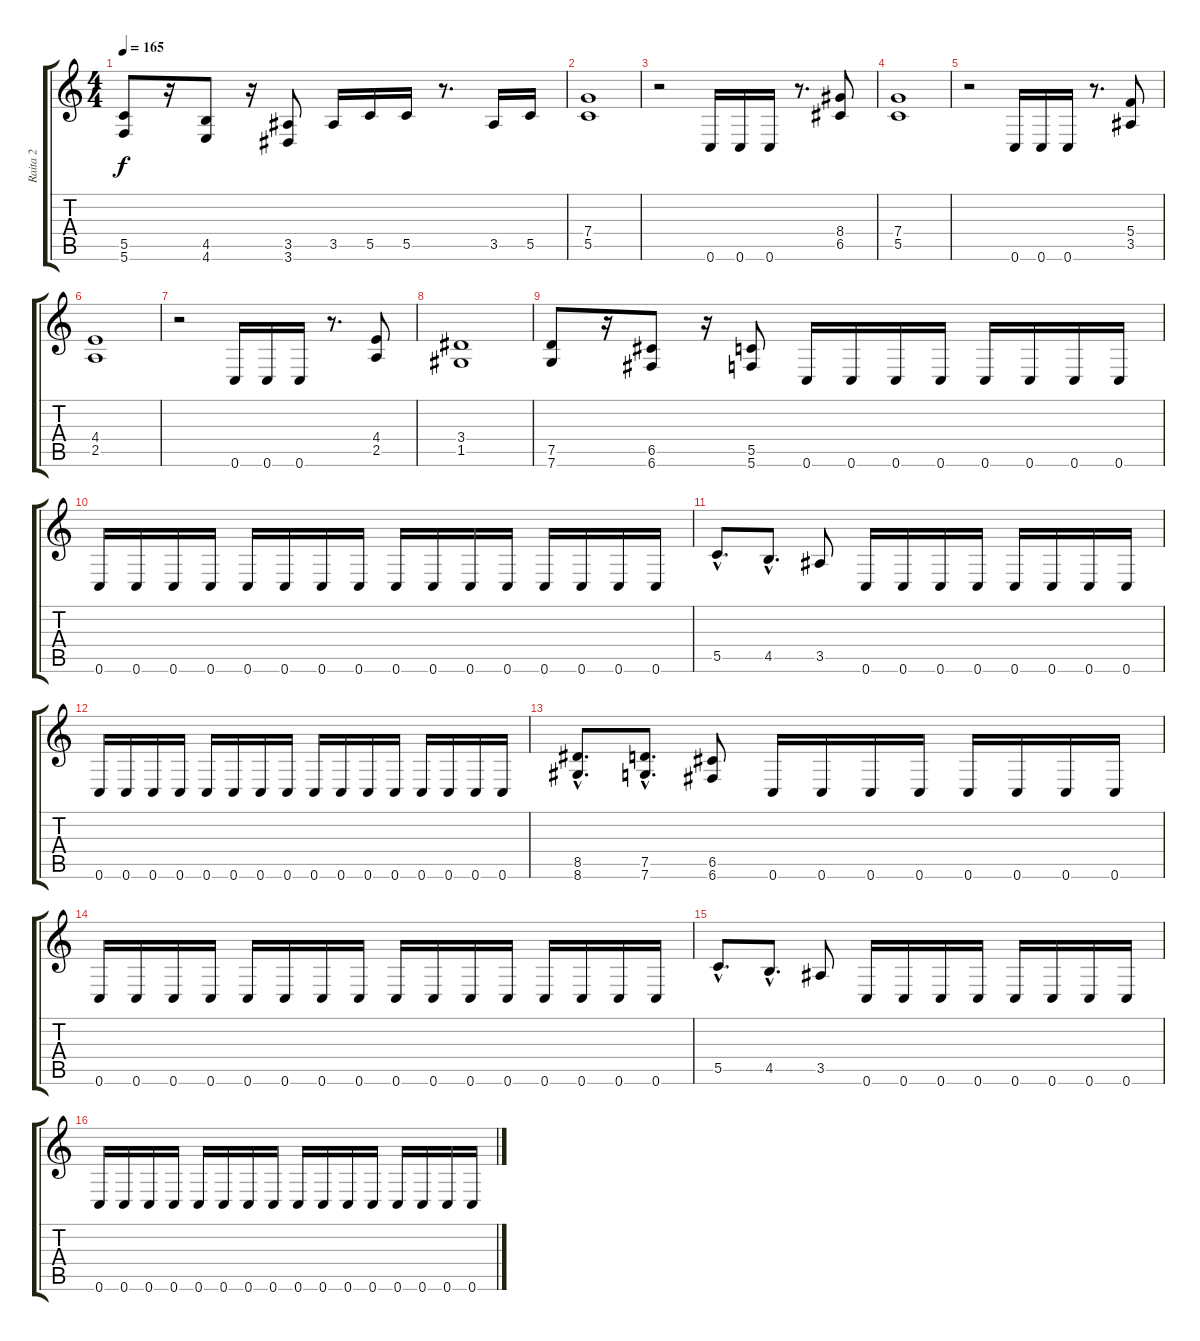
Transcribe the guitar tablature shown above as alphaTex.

\track ("Raita 2" "Raita 2") {instrument distortionguitar}
\staff {score tabs}
\tuning (D4 A3 F3 C3 G2 C2) {hide}
\ts (4 4)
\tempo 165
\clef g2
\ks c
(5.5 5.6).8{dy f} r.16 (4.5 4.6).8 r.16 (3.5 3.6).8 3.5.16 5.5.16 5.5.16 r.8{d} 3.5.16 5.5.16 |
(7.4 5.5).1 |
r.2 0.6.16 0.6.16 0.6.16 r.8{d} (8.4 6.5).8 |
(7.4 5.5).1 |
r.2 0.6.16 0.6.16 0.6.16 r.8{d} (5.4 3.5).8 |
(4.4 2.5).1 |
r.2 0.6.16 0.6.16 0.6.16 r.8{d} (4.4 2.5).8 |
(3.4 1.5).1 |
(7.5 7.6).8 r.16 (6.5 6.6).8 r.16 (5.5 5.6).8 0.6.16 0.6.16 0.6.16 0.6.16 0.6.16 0.6.16 0.6.16 0.6.16 |
0.6.16 0.6.16 0.6.16 0.6.16 0.6.16 0.6.16 0.6.16 0.6.16 0.6.16 0.6.16 0.6.16 0.6.16 0.6.16 0.6.16 0.6.16 0.6.16 |
5.5{hac}.8{d} 4.5{hac}.8{d} 3.5.8 0.6.16 0.6.16 0.6.16 0.6.16 0.6.16 0.6.16 0.6.16 0.6.16 |
0.6.16 0.6.16 0.6.16 0.6.16 0.6.16 0.6.16 0.6.16 0.6.16 0.6.16 0.6.16 0.6.16 0.6.16 0.6.16 0.6.16 0.6.16 0.6.16 |
(8.5{hac} 8.6{hac}).8{d} (7.5{hac} 7.6{hac}).8{d} (6.5 6.6).8 0.6.16 0.6.16 0.6.16 0.6.16 0.6.16 0.6.16 0.6.16 0.6.16 |
0.6.16 0.6.16 0.6.16 0.6.16 0.6.16 0.6.16 0.6.16 0.6.16 0.6.16 0.6.16 0.6.16 0.6.16 0.6.16 0.6.16 0.6.16 0.6.16 |
5.5{hac}.8{d} 4.5{hac}.8{d} 3.5.8 0.6.16 0.6.16 0.6.16 0.6.16 0.6.16 0.6.16 0.6.16 0.6.16 |
0.6.16 0.6.16 0.6.16 0.6.16 0.6.16 0.6.16 0.6.16 0.6.16 0.6.16 0.6.16 0.6.16 0.6.16 0.6.16 0.6.16 0.6.16 0.6.16
